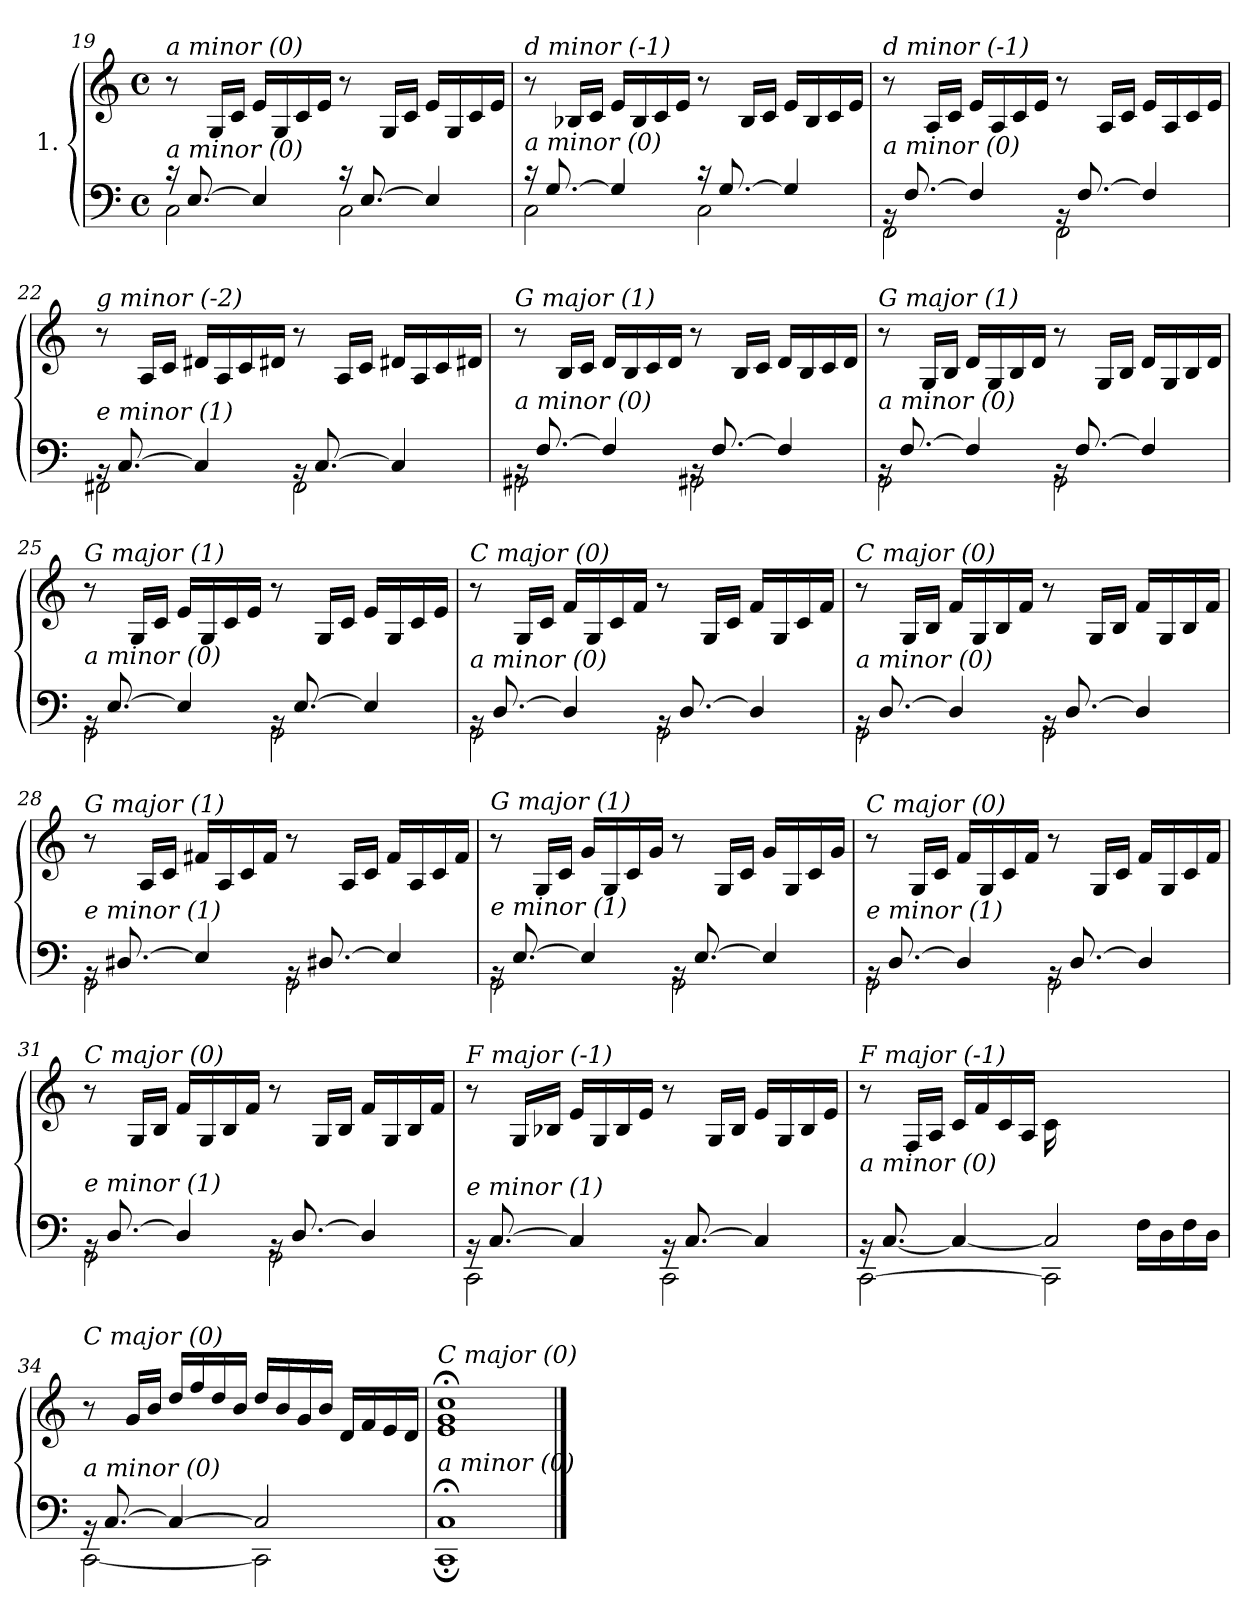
**kern	**kern
*part1	*part1
*staff2	*staff1
*I"1.	*
!!LO:PB:g=z
*clefF4	*clefG2
*k[]	*k[]
*M4/4	*M4/4
*met(c)	*met(c)
=19	=19
*^	*
!	!	!LO:TX:i:t=a minor (0)
!LO:TX:i:t=a minor (0)	!	!
16r	2C\	8r
[8.E/	.	.
.	.	16G/LL
.	.	16c/JJ
4E/]	.	16e/LL
.	.	16G/
.	.	16c/
.	.	16e/JJ
16r	2C\	8r
[8.E/	.	.
.	.	16G/LL
.	.	16c/JJ
4E/]	.	16e/LL
.	.	16G/
.	.	16c/
.	.	16e/JJ
=20	=20	=20
!	!	!LO:TX:i:t=d minor (-1)
!LO:TX:i:t=a minor (0)	!	!
16r	2C\	8r
[8.G/	.	.
.	.	16B-X/LL
.	.	16c/JJ
4G/]	.	16e/LL
.	.	16B-/
.	.	16c/
.	.	16e/JJ
16r	2C\	8r
[8.G/	.	.
.	.	16B-/LL
.	.	16c/JJ
4G/]	.	16e/LL
.	.	16B-/
.	.	16c/
.	.	16e/JJ
=21	=21	=21
!	!	!LO:TX:i:t=d minor (-1)
!LO:TX:i:t=a minor (0)	!	!
16rBB	2FF\	8r
[8.F/	.	.
.	.	16A/LL
.	.	16c/JJ
4F/]	.	16e/LL
.	.	16A/
.	.	16c/
.	.	16e/JJ
16rBB	2FF\	8r
[8.F/	.	.
.	.	16A/LL
.	.	16c/JJ
4F/]	.	16e/LL
.	.	16A/
.	.	16c/
.	.	16e/JJ
!!LO:LB:g=z
=22	=22	=22
!	!	!LO:TX:i:t=g minor (-2)
!LO:TX:i:t=e minor (1)	!	!
16rBB	2FF#X\	8r
[8.C/	.	.
.	.	16A/LL
.	.	16c/JJ
4C/]	.	16d#Xi/LL
.	.	16A/
.	.	16c/
.	.	16d#Xi/JJ
16rBB	2FF#\	8r
[8.C/	.	.
.	.	16A/LL
.	.	16c/JJ
4C/]	.	16d#Xi/LL
.	.	16A/
.	.	16c/
.	.	16d#Xi/JJ
=23	=23	=23
!	!	!LO:TX:i:t=G major (1)
!LO:TX:i:t=a minor (0)	!	!
16rBB	2GG#Xi\	8r
[8.F/	.	.
.	.	16B/LL
.	.	16c/JJ
4F/]	.	16d/LL
.	.	16B/
.	.	16c/
.	.	16d/JJ
16rBB	2GG#Xi\	8r
[8.F/	.	.
.	.	16B/LL
.	.	16c/JJ
4F/]	.	16d/LL
.	.	16B/
.	.	16c/
.	.	16d/JJ
=24	=24	=24
!	!	!LO:TX:i:t=G major (1)
!LO:TX:i:t=a minor (0)	!	!
16rBB	2GG\	8r
[8.F/	.	.
.	.	16G/LL
.	.	16B/JJ
4F/]	.	16d/LL
.	.	16G/
.	.	16B/
.	.	16d/JJ
16rBB	2GG\	8r
[8.F/	.	.
.	.	16G/LL
.	.	16B/JJ
4F/]	.	16d/LL
.	.	16G/
.	.	16B/
.	.	16d/JJ
!!LO:LB:g=z
=25	=25	=25
!	!	!LO:TX:i:t=G major (1)
!LO:TX:i:t=a minor (0)	!	!
16rBB	2GG\	8r
[8.E/	.	.
.	.	16G/LL
.	.	16c/JJ
4E/]	.	16e/LL
.	.	16G/
.	.	16c/
.	.	16e/JJ
16rBB	2GG\	8r
[8.E/	.	.
.	.	16G/LL
.	.	16c/JJ
4E/]	.	16e/LL
.	.	16G/
.	.	16c/
.	.	16e/JJ
=26	=26	=26
!	!	!LO:TX:i:t=C major (0)
!LO:TX:i:t=a minor (0)	!	!
16rBB	2GG\	8r
[8.D/	.	.
.	.	16G/LL
.	.	16c/JJ
4D/]	.	16f/LL
.	.	16G/
.	.	16c/
.	.	16f/JJ
16rBB	2GG\	8r
[8.D/	.	.
.	.	16G/LL
.	.	16c/JJ
4D/]	.	16f/LL
.	.	16G/
.	.	16c/
.	.	16f/JJ
=27	=27	=27
!	!	!LO:TX:i:t=C major (0)
!LO:TX:i:t=a minor (0)	!	!
16rBB	2GG\	8r
[8.D/	.	.
.	.	16G/LL
.	.	16B/JJ
4D/]	.	16f/LL
.	.	16G/
.	.	16B/
.	.	16f/JJ
16rBB	2GG\	8r
[8.D/	.	.
.	.	16G/LL
.	.	16B/JJ
4D/]	.	16f/LL
.	.	16G/
.	.	16B/
.	.	16f/JJ
!!LO:LB:g=z
=28	=28	=28
!	!	!LO:TX:i:t=G major (1)
!LO:TX:i:t=e minor (1)	!	!
16rBB	2GG\	8r
[8.D#Xi/	.	.
.	.	16A/LL
.	.	16c/JJ
4E-/]	.	16f#X/LL
.	.	16A/
.	.	16c/
.	.	16f#/JJ
16rBB	2GG\	8r
[8.D#Xi/	.	.
.	.	16A/LL
.	.	16c/JJ
4E-/]	.	16f#/LL
.	.	16A/
.	.	16c/
.	.	16f#/JJ
=29	=29	=29
!	!	!LO:TX:i:t=G major (1)
!LO:TX:i:t=e minor (1)	!	!
16rBB	2GG\	8r
[8.E/	.	.
.	.	16G/LL
.	.	16c/JJ
4E/]	.	16g/LL
.	.	16G/
.	.	16c/
.	.	16g/JJ
16rBB	2GG\	8r
[8.E/	.	.
.	.	16G/LL
.	.	16c/JJ
4E/]	.	16g/LL
.	.	16G/
.	.	16c/
.	.	16g/JJ
=30	=30	=30
!	!	!LO:TX:i:t=C major (0)
!LO:TX:i:t=e minor (1)	!	!
16rBB	2GG\	8r
[8.D/	.	.
.	.	16G/LL
.	.	16c/JJ
4D/]	.	16f/LL
.	.	16G/
.	.	16c/
.	.	16f/JJ
16rBB	2GG\	8r
[8.D/	.	.
.	.	16G/LL
.	.	16c/JJ
4D/]	.	16f/LL
.	.	16G/
.	.	16c/
.	.	16f/JJ
!!LO:LB:g=z
=31	=31	=31
!	!	!LO:TX:i:t=C major (0)
!LO:TX:i:t=e minor (1)	!	!
16rBB	2GG\	8r
[8.D/	.	.
.	.	16G/LL
.	.	16B/JJ
4D/]	.	16f/LL
.	.	16G/
.	.	16B/
.	.	16f/JJ
16rBB	2GG\	8r
[8.D/	.	.
.	.	16G/LL
.	.	16B/JJ
4D/]	.	16f/LL
.	.	16G/
.	.	16B/
.	.	16f/JJ
=32	=32	=32
!	!	!LO:TX:i:t=F major (-1)
!LO:TX:i:t=e minor (1)	!	!
16rBB	2CC\	8r
[8.C/	.	.
.	.	16G/LL
.	.	16B-X/JJ
4C/]	.	16e/LL
.	.	16G/
.	.	16B-/
.	.	16e/JJ
16rBB	2CC\	8r
[8.C/	.	.
.	.	16G/LL
.	.	16B-/JJ
4C/]	.	16e/LL
.	.	16G/
.	.	16B-/
.	.	16e/JJ
=33	=33	=33
*	*^	*
!	!	!	!LO:TX:i:t=F major (-1)
!LO:TX:i:t=a minor (0)	!	!	!
2ryy	16rBB	[2CC\	8r
.	[8.C/	.	.
.	.	.	16F/LL
.	.	.	16A/JJ
.	4C/_	.	16c/LL
.	.	.	16f/
.	.	.	16c/
.	.	.	16A/JJ
16ryy	2C/]	2CC\]	16c\LL
16A/	.	.	4..ryy
16F/	.	.	.
16A/JJ	.	.	.
16F\LL	.	.	.
16D\	.	.	.
16F\	.	.	.
16D\JJ	.	.	.
*	*v	*v	*
!!LO:LB:g=z
=34	=34	=34
!	!	!LO:TX:i:t=C major (0)
!LO:TX:i:t=a minor (0)	!	!
16rBB	[2CC\	8r
[8.C/	.	.
.	.	16g/LL
.	.	16b/JJ
4C/_	.	16dd/LL
.	.	16ff/
.	.	16dd/
.	.	16b/JJ
2C/]	2CC\]	16dd/LL
.	.	16b/
.	.	16g/
.	.	16b/JJ
.	.	16d/LL
.	.	16f/
.	.	16e/
.	.	16d/JJ
=35	=35	=35
!	!	!LO:TX:i:t=C major (0)
!LO:TX:i:t=a minor (0)	!	!
1C;<	1CC;<	1e; 1g; 1cc;
*v	*v	*
==	==
*-	*-
